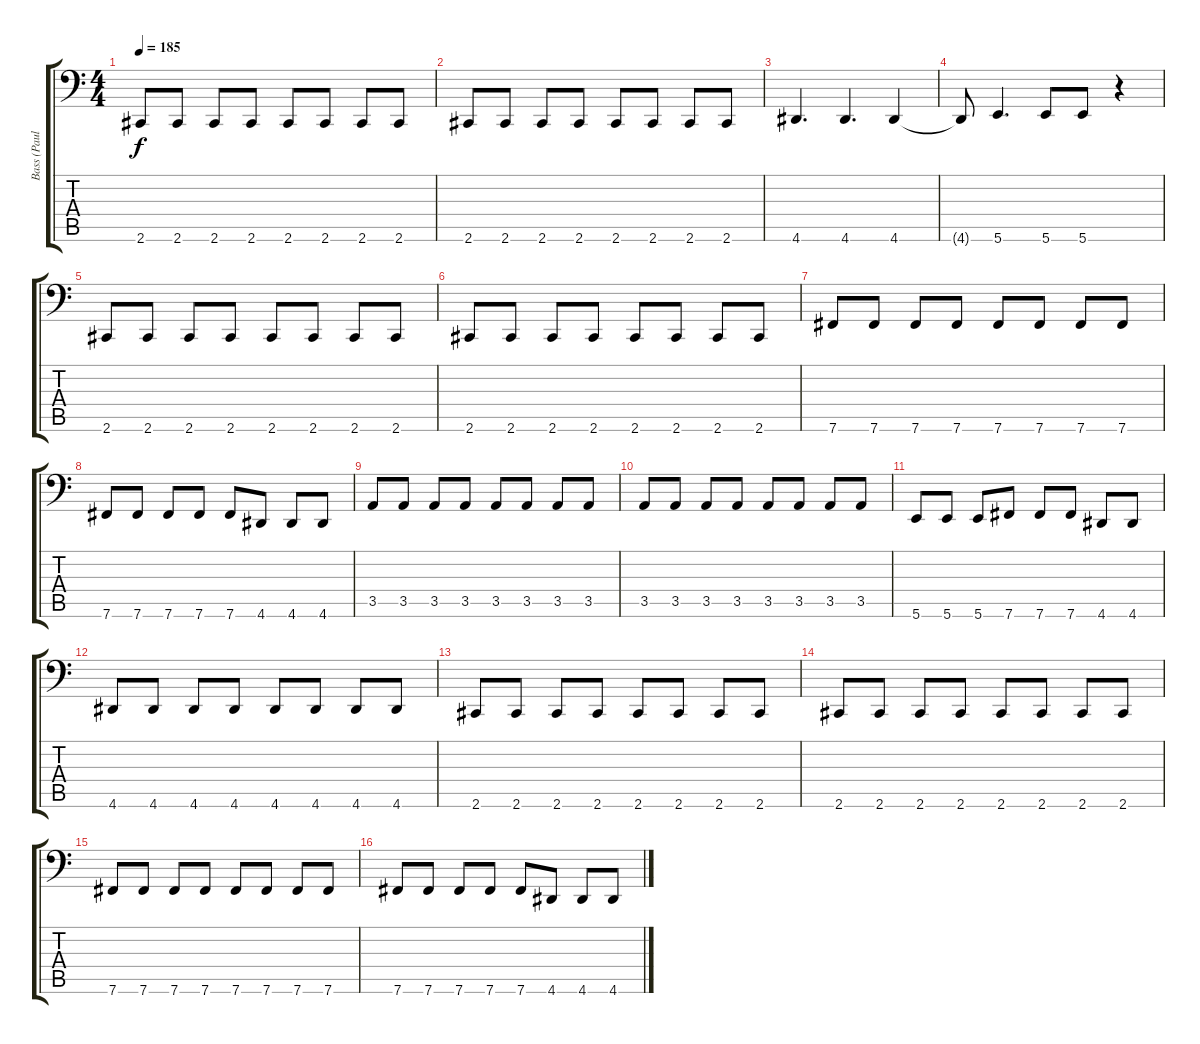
\track ("Bass (Paul)" "Bass (Paul") {instrument electricbassfinger}
\staff {score tabs}
\tuning (Db3 Ab2 E2 B1 Gb1 B0) {hide}
\ts (4 4)
\tempo 185
\clef f4
\ks c
2.6.8{dy f} 2.6.8 2.6.8 2.6.8 2.6.8 2.6.8 2.6.8 2.6.8 |
2.6.8 2.6.8 2.6.8 2.6.8 2.6.8 2.6.8 2.6.8 2.6.8 |
4.6.4{d} 4.6.4{d} 4.6.4 |
4.6{t}.8 5.6.4{d} 5.6.8 5.6.8 r.4 |
2.6.8 2.6.8 2.6.8 2.6.8 2.6.8 2.6.8 2.6.8 2.6.8 |
2.6.8 2.6.8 2.6.8 2.6.8 2.6.8 2.6.8 2.6.8 2.6.8 |
7.6.8 7.6.8 7.6.8 7.6.8 7.6.8 7.6.8 7.6.8 7.6.8 |
7.6.8 7.6.8 7.6.8 7.6.8 7.6.8 4.6.8 4.6.8 4.6.8 |
3.5.8 3.5.8 3.5.8 3.5.8 3.5.8 3.5.8 3.5.8 3.5.8 |
3.5.8 3.5.8 3.5.8 3.5.8 3.5.8 3.5.8 3.5.8 3.5.8 |
5.6.8 5.6.8 5.6.8 7.6.8 7.6.8 7.6.8 4.6.8 4.6.8 |
4.6.8 4.6.8 4.6.8 4.6.8 4.6.8 4.6.8 4.6.8 4.6.8 |
2.6.8 2.6.8 2.6.8 2.6.8 2.6.8 2.6.8 2.6.8 2.6.8 |
2.6.8 2.6.8 2.6.8 2.6.8 2.6.8 2.6.8 2.6.8 2.6.8 |
7.6.8 7.6.8 7.6.8 7.6.8 7.6.8 7.6.8 7.6.8 7.6.8 |
7.6.8 7.6.8 7.6.8 7.6.8 7.6.8 4.6.8 4.6.8 4.6.8
